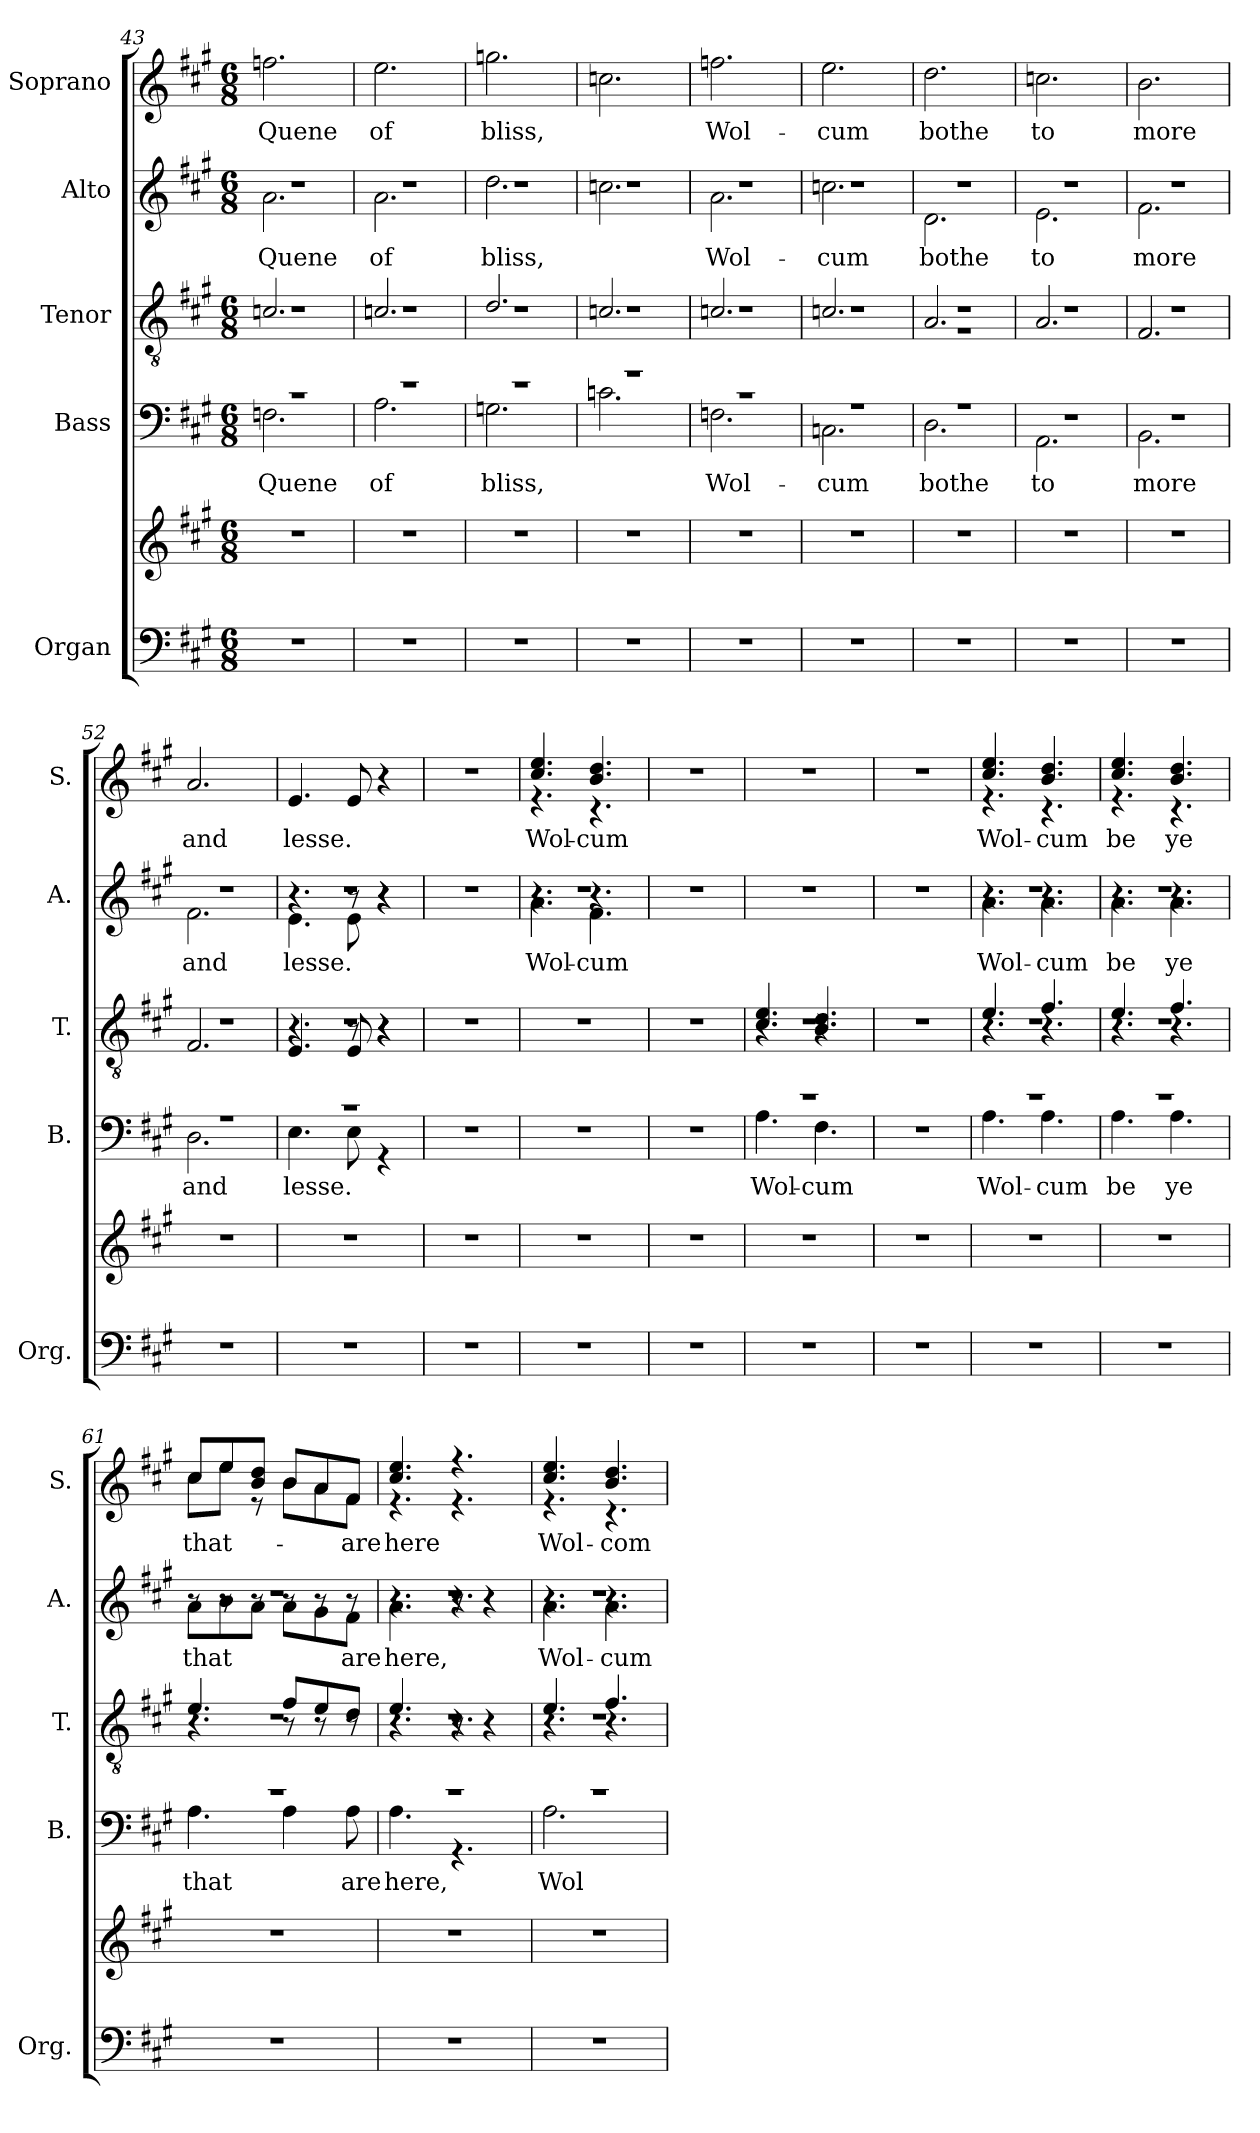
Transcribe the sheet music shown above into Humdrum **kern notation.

**kern	**kern	**kern	**text	**kern	**kern	**text	**kern	**text
*part5	*part5	*part4	*part4	*part3	*part2	*part2	*part1	*part1
*staff6	*staff5	*staff4	*staff4	*staff3	*staff2	*staff2	*staff1	*staff1
*I"Organ	*	*I"Bass	*	*I"Tenor	*I"Alto	*	*I"Soprano	*
*I'Org.	*	*I'B.	*	*I'T.	*I'A.	*	*I'S.	*
*clefF4	*clefG2	*clefF4	*	*clefGv2	*clefG2	*	*clefG2	*
*k[f#c#g#]	*k[f#c#g#]	*k[f#c#g#]	*	*k[f#c#g#]	*k[f#c#g#]	*	*k[f#c#g#]	*
*M6/8	*M6/8	*M6/8	*	*M6/8	*M6/8	*	*M6/8	*
=43	=43	=43	=43	=43	=43	=43	=43	=43
*	*	*^	*	*^	*^	*	*	*
*	*	*	*	*	*	*^	*	*^	*	*	*
2.r	2.r	2.r	2.Fn\	Quene	2.r	2.cn/	2.r	2.r	2.a\	2.r	Quene	2.ffn\	Quene
=44	=44	=44	=44	=44	=44	=44	=44	=44	=44	=44	=44	=44	=44
2.r	2.r	2.r	2.A\	of	2.r	2.cn/	2.r	2.r	2.a\	2.r	of	2.ee\	of
=45	=45	=45	=45	=45	=45	=45	=45	=45	=45	=45	=45	=45	=45
2.r	2.r	2.r	2.Gn\	bliss,	2.r	2.d/	2.r	2.r	2.dd\	2.r	bliss,	2.ggn\	bliss,
=46	=46	=46	=46	=46	=46	=46	=46	=46	=46	=46	=46	=46	=46
2.r	2.r	2.r	2.cn\	.	2.r	2.cn/	2.r	2.r	2.ccn\	2.r	.	2.ccn\	.
=47	=47	=47	=47	=47	=47	=47	=47	=47	=47	=47	=47	=47	=47
2.r	2.r	2.r	2.Fn\	Wol-	2.r	2.cn/	2.r	2.r	2.a\	2.r	Wol-	2.ffn\	Wol-
=48	=48	=48	=48	=48	=48	=48	=48	=48	=48	=48	=48	=48	=48
2.r	2.r	2.r	2.Cn\	-cum	2.r	2.cn/	2.r	2.r	2.ccn\	2.r	-cum	2.ee\	-cum
=49	=49	=49	=49	=49	=49	=49	=49	=49	=49	=49	=49	=49	=49
2.r	2.r	2.r	2.D\	bothe	2.rG	2.A/	2.r	2.r	2.d\	2.r	bothe	2.dd\	bothe
!!LO:PB:g=z
=50	=50	=50	=50	=50	=50	=50	=50	=50	=50	=50	=50	=50	=50
2.r	2.r	2.r	2.AA\	to	2.r	2.A/	2.r	2.r	2.e\	2.r	to	2.ccn\	to
=51	=51	=51	=51	=51	=51	=51	=51	=51	=51	=51	=51	=51	=51
2.r	2.r	2.r	2.BB\	more	2.r	2.F#/	2.r	2.r	2.f#\	2.r	more	2.b\	more
=52	=52	=52	=52	=52	=52	=52	=52	=52	=52	=52	=52	=52	=52
2.r	2.r	2.r	2.D\	and	2.r	2.F#/	2.r	2.r	2.f#\	2.r	and	2.a/	and
=53	=53	=53	=53	=53	=53	=53	=53	=53	=53	=53	=53	=53	=53
2.r	2.r	2.r	4.E\	lesse.	2.r	4.E/	4.r	2.r	4.e\	4.r	lesse.	4.e/	lesse.
.	.	.	8E\	.	.	8E/	8r	.	8e\	8r	.	8e/	.
.	.	.	4r	.	.	4r	4r	.	4r	4r	.	4r	.
*	*	*v	*v	*	*	*	*	*v	*v	*v	*	*	*
*	*	*	*	*v	*v	*v	*	*	*	*
=54	=54	=54	=54	=54	=54	=54	=54	=54
2.r	2.r	2.r	.	2.r	2.r	.	2.r	.
=55	=55	=55	=55	=55	=55	=55	=55	=55
*	*	*	*	*	*^	*	*^	*
*	*	*	*	*	*	*^	*	*	*	*
2.r	2.r	2.r	.	2.r	2.r	4.a\	4.r	Wol-	4.cc#/ 4.ee/	4.r	Wol-
.	.	.	.	.	.	4.f#\	4.r	-cum	4.b/ 4.dd/	4.r	-cum
*	*	*	*	*	*v	*v	*v	*	*	*	*
*	*	*	*	*	*	*	*v	*v	*
=56	=56	=56	=56	=56	=56	=56	=56	=56
2.r	2.r	2.r	.	2.r	2.r	.	2.r	.
=57	=57	=57	=57	=57	=57	=57	=57	=57
*	*	*^	*	*^	*	*	*	*
*	*	*	*	*	*	*^	*	*	*	*
2.r	2.r	2.r	4.A\	Wol-	2.r	4.c#/ 4.e/	4.r	2.r	.	2.r	.
.	.	.	4.F#\	-cum	.	4.B/ 4.d/	4.r	.	.	.	.
*	*	*v	*v	*	*	*	*	*	*	*	*
*	*	*	*	*v	*v	*v	*	*	*	*
=58	=58	=58	=58	=58	=58	=58	=58	=58
2.r	2.r	2.r	.	2.r	2.r	.	2.r	.
=59	=59	=59	=59	=59	=59	=59	=59	=59
*	*	*^	*	*^	*^	*	*^	*
*	*	*	*	*	*	*^	*	*^	*	*	*	*
2.r	2.r	2.r	4.A\	Wol-	2.r	4.e/	4.r	2.r	4.a\	4.r	Wol-	4.cc#/ 4.ee/	4.r	Wol-
.	.	.	4.A\	-cum	.	4.f#/	4.r	.	4.a\	4.r	-cum	4.b/ 4.dd/	4.r	-cum
!!LO:PB:g=z	!!
=60	=60	=60	=60	=60	=60	=60	=60	=60	=60	=60	=60	=60	=60	=60
2.r	2.r	2.r	4.A\	be	2.r	4.e/	4.r	2.r	4.a\	4.r	be	4.cc#/ 4.ee/	4.r	be
.	.	.	4.A\	ye	.	4.f#/	4.r	.	4.a\	4.r	ye	4.b/ 4.dd/	4.r	ye
=61	=61	=61	=61	=61	=61	=61	=61	=61	=61	=61	=61	=61	=61	=61
2.r	2.r	2.r	4.A\	that	2.r	4.e/	4.r	2.r	8a\L	8r	that	8cc#/L	8cc#\L	that-
.	.	.	.	.	.	.	.	.	8b\	8r	.	8ee/	8ee\J	.
.	.	.	.	.	.	.	.	.	8a\J	8r	.	8b/ 8dd/J	8r	.
.	.	.	4A\	.	.	8f#/L	8r	.	8a\L	8r	.	8b/L	8b\L	.
.	.	.	.	.	.	8e/	8r	.	8g#\	8r	.	8a/	8a\	.
.	.	.	8A\	are	.	8d/J	8r	.	8f#\J	8r	are	8f#/J	8f#\J	-are
=62	=62	=62	=62	=62	=62	=62	=62	=62	=62	=62	=62	=62	=62	=62
2.r	2.r	2.r	4.A\	here,	2.r	4.e/	4.r	2.r	4.a\	4.r	here,	4.cc#/ 4.ee/	4.r	here
.	.	.	4.r	.	.	8r	4.r	.	8r	4.r	.	4.r	4.r	.
.	.	.	.	.	.	4r	.	.	4r	.	.	.	.	.
=63	=63	=63	=63	=63	=63	=63	=63	=63	=63	=63	=63	=63	=63	=63
2.r	2.r	2.r	2.A\	Wol-	2.r	4.e/	4.r	2.r	4.a\	4.r	Wol-	4.cc#/ 4.ee/	4.r	Wol-
.	.	.	.	.	.	4.f#/	4.r	.	4.a\	4.r	-cum	4.b/ 4.dd/	4.r	-com
*	*	*v	*v	*	*	*	*	*v	*v	*v	*	*v	*v	*
*	*	*	*	*v	*v	*v	*	*	*	*
=	=	=	=	=	=	=	=	=
*-	*-	*-	*-	*-	*-	*-	*-	*-
